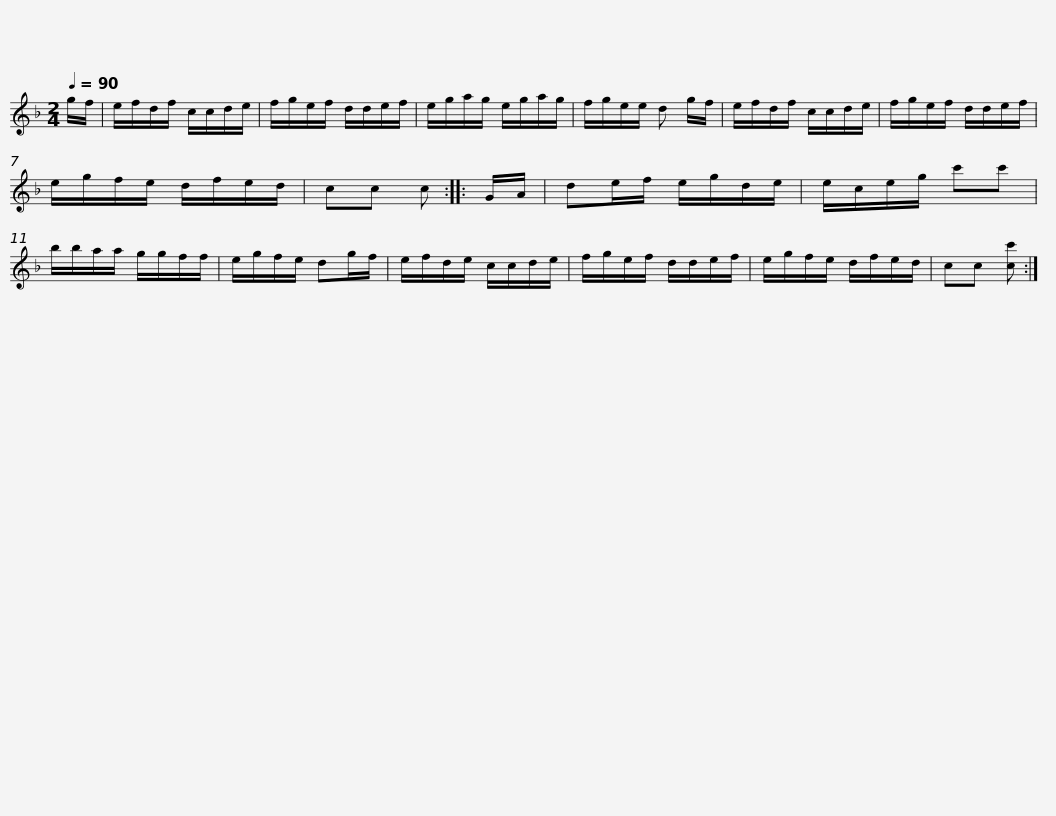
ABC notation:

X:1
L:1/8
Q:1/4=90
M:2/4
I:linebreak $
K:F
V:1 treble
V:1
 g/f/ | e/f/d/f/ c/c/d/e/ | f/g/e/f/ d/d/e/f/ | e/g/a/g/ e/g/a/g/ | f/g/e/e/ d g/f/ |$ %5
 e/f/d/f/ c/c/d/e/ | f/g/e/f/ d/d/e/f/ | e/g/f/e/ d/f/e/d/ | cc c ::$ G/A/ | %10
 de/f/ e/g/d/e/ | e/c/e/g/ c'c' | b/b/a/a/ g/g/f/f/ | e/g/f/e/ dg/f/ |$ e/f/d/e/ c/c/d/e/ | %15
 f/g/e/f/ d/d/e/f/ | e/g/f/e/ d/f/e/d/ | cc [cc'] :| %18
